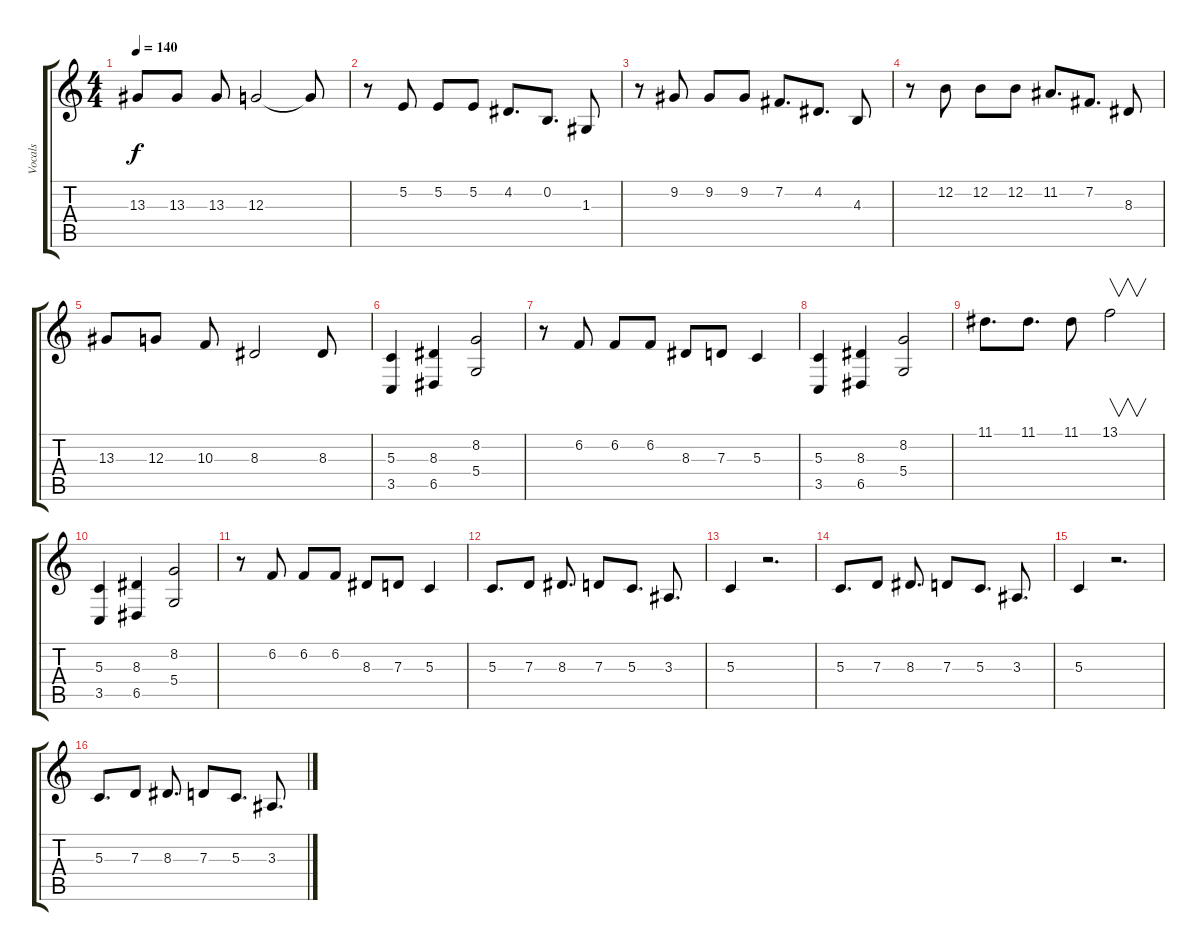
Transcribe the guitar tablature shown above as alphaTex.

\track ("Vocals" "Vocals") {instrument altosax}
\staff {score tabs}
\tuning (E4 B3 G3 D3 A2 E2) {hide}
\ts (4 4)
\tempo 140
\clef g2
\ks c
13.3.8{dy f} 13.3.8 13.3.8 12.3.2 12.3{t}.8 |
r.8 5.2.8 5.2.8 5.2.8 4.2.8{d} 0.2.8{d} 1.3.8 |
r.8 9.2.8 9.2.8 9.2.8 7.2.8{d} 4.2.8{d} 4.3.8 |
r.8 12.2.8 12.2.8 12.2.8 11.2.8{d} 7.2.8{d} 8.3.8 |
13.3.8 12.3.8 10.3.8 8.3.2 8.3.8 |
(5.3 3.5).4 (8.3 6.5).4 (8.2 5.4).2 |
r.8 6.2.8 6.2.8 6.2.8 8.3.8 7.3.8 5.3.4 |
(5.3 3.5).4 (8.3 6.5).4 (8.2 5.4).2 |
11.1.8{d} 11.1.8{d} 11.1.8 13.1.2{v} |
(5.3 3.5).4 (8.3 6.5).4 (8.2 5.4).2 |
r.8 6.2.8 6.2.8 6.2.8 8.3.8 7.3.8 5.3.4 |
5.3.8{d} 7.3.8 8.3.8{d} 7.3.8 5.3.8{d} 3.3.8{d} |
5.3.4 r.2{d} |
5.3.8{d} 7.3.8 8.3.8{d} 7.3.8 5.3.8{d} 3.3.8{d} |
5.3.4 r.2{d} |
5.3.8{d} 7.3.8 8.3.8{d} 7.3.8 5.3.8{d} 3.3.8{d}
